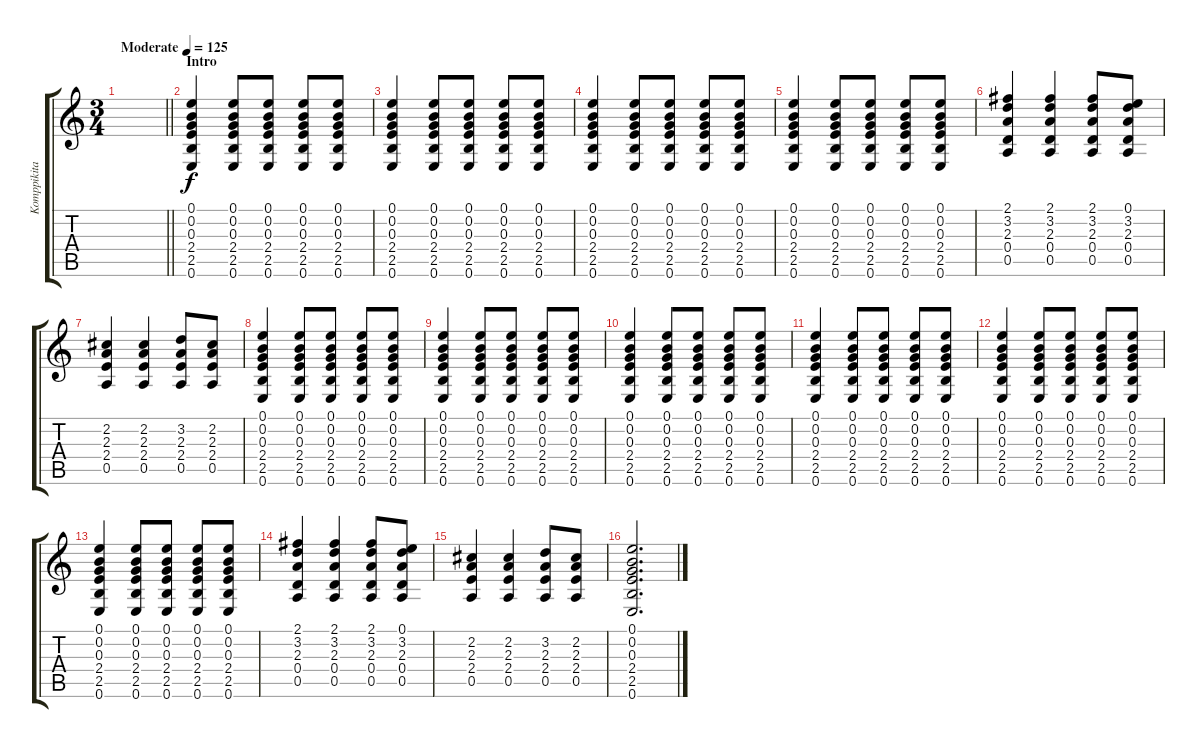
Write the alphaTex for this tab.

\track ("Komppikitara" "Komppikita") {instrument electricguitarclean}
\staff {score tabs}
\tuning (E4 B3 G3 D3 A2 E2) {hide}
\ts (3 4)
\tempo (125 "Moderate")
\clef g2
\barLineRight lightlight
\ks c
|
\section ("" "Intro")
(0.1 0.2 0.3 2.4 2.5 0.6).4 (0.1 0.2 0.3 2.4 2.5 0.6).8 (0.1 0.2 0.3 2.4 2.5 0.6).8 (0.1 0.2 0.3 2.4 2.5 0.6).8 (0.1 0.2 0.3 2.4 2.5 0.6).8 |
(0.1 0.2 0.3 2.4 2.5 0.6).4 (0.1 0.2 0.3 2.4 2.5 0.6).8 (0.1 0.2 0.3 2.4 2.5 0.6).8 (0.1 0.2 0.3 2.4 2.5 0.6).8 (0.1 0.2 0.3 2.4 2.5 0.6).8 |
(0.1 0.2 0.3 2.4 2.5 0.6).4 (0.1 0.2 0.3 2.4 2.5 0.6).8 (0.1 0.2 0.3 2.4 2.5 0.6).8 (0.1 0.2 0.3 2.4 2.5 0.6).8 (0.1 0.2 0.3 2.4 2.5 0.6).8 |
(0.1 0.2 0.3 2.4 2.5 0.6).4 (0.1 0.2 0.3 2.4 2.5 0.6).8 (0.1 0.2 0.3 2.4 2.5 0.6).8 (0.1 0.2 0.3 2.4 2.5 0.6).8 (0.1 0.2 0.3 2.4 2.5 0.6).8 |
(2.1 3.2 2.3 0.4 0.5).4 (2.1 3.2 2.3 0.4 0.5).4 (2.1 3.2 2.3 0.4 0.5).8 (0.1 3.2 2.3 0.4 0.5).8 |
(2.2 2.3 2.4 0.5).4 (2.2 2.3 2.4 0.5).4 (3.2 2.3 2.4 0.5).8 (2.2 2.3 2.4 0.5).8 |
(0.1 0.2 0.3 2.4 2.5 0.6).4 (0.1 0.2 0.3 2.4 2.5 0.6).8 (0.1 0.2 0.3 2.4 2.5 0.6).8 (0.1 0.2 0.3 2.4 2.5 0.6).8 (0.1 0.2 0.3 2.4 2.5 0.6).8 |
(0.1 0.2 0.3 2.4 2.5 0.6).4 (0.1 0.2 0.3 2.4 2.5 0.6).8 (0.1 0.2 0.3 2.4 2.5 0.6).8 (0.1 0.2 0.3 2.4 2.5 0.6).8 (0.1 0.2 0.3 2.4 2.5 0.6).8 |
(0.1 0.2 0.3 2.4 2.5 0.6).4 (0.1 0.2 0.3 2.4 2.5 0.6).8 (0.1 0.2 0.3 2.4 2.5 0.6).8 (0.1 0.2 0.3 2.4 2.5 0.6).8 (0.1 0.2 0.3 2.4 2.5 0.6).8 |
(0.1 0.2 0.3 2.4 2.5 0.6).4 (0.1 0.2 0.3 2.4 2.5 0.6).8 (0.1 0.2 0.3 2.4 2.5 0.6).8 (0.1 0.2 0.3 2.4 2.5 0.6).8 (0.1 0.2 0.3 2.4 2.5 0.6).8 |
(0.1 0.2 0.3 2.4 2.5 0.6).4 (0.1 0.2 0.3 2.4 2.5 0.6).8 (0.1 0.2 0.3 2.4 2.5 0.6).8 (0.1 0.2 0.3 2.4 2.5 0.6).8 (0.1 0.2 0.3 2.4 2.5 0.6).8 |
(0.1 0.2 0.3 2.4 2.5 0.6).4 (0.1 0.2 0.3 2.4 2.5 0.6).8 (0.1 0.2 0.3 2.4 2.5 0.6).8 (0.1 0.2 0.3 2.4 2.5 0.6).8 (0.1 0.2 0.3 2.4 2.5 0.6).8 |
(2.1 3.2 2.3 0.4 0.5).4 (2.1 3.2 2.3 0.4 0.5).4 (2.1 3.2 2.3 0.4 0.5).8 (0.1 3.2 2.3 0.4 0.5).8 |
(2.2 2.3 2.4 0.5).4 (2.2 2.3 2.4 0.5).4 (3.2 2.3 2.4 0.5).8 (2.2 2.3 2.4 0.5).8 |
(0.1 0.2 0.3 2.4 2.5 0.6).2{d}
